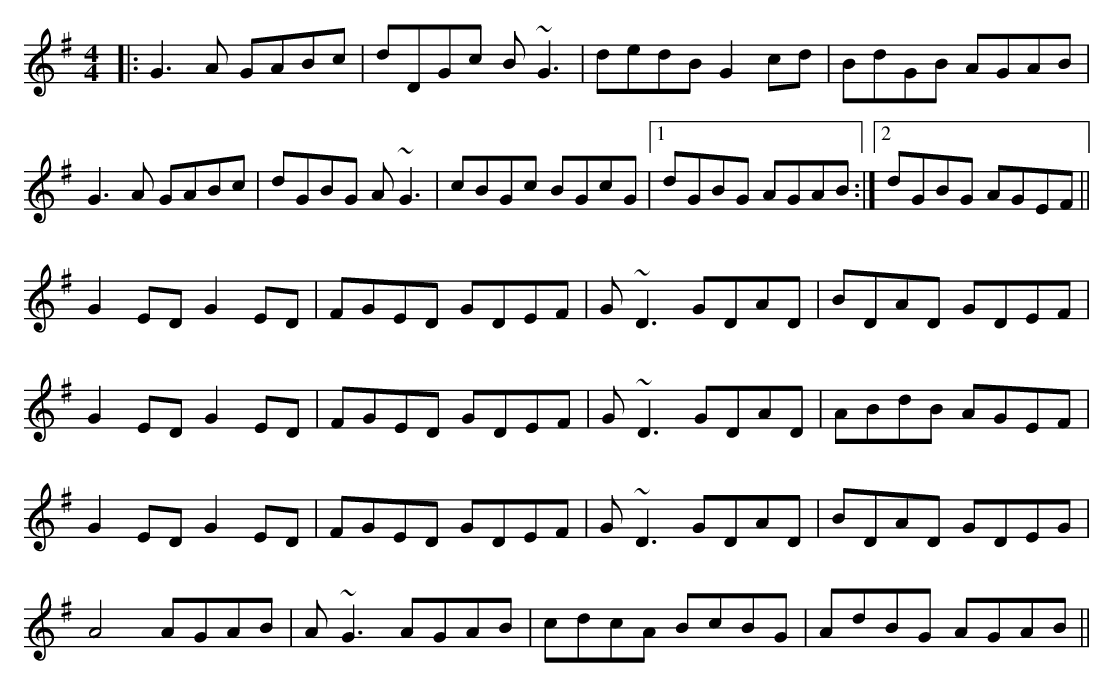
X:1
M:4/4
K:G
|:G3 A GABc|dDGc B~G3|dedB G2 cd|BdGB AGAB|
G3 A GABc|dGBG A~G3|cBGc BGcG|1 dGBG AGAB:|2 dGBG AGEF||
G2 ED G2 ED|FGED GDEF|G~D3 GDAD|BDAD GDEF|
G2 ED G2 ED|FGED GDEF|G~D3 GDAD|ABdB AGEF|
G2 ED G2 ED|FGED GDEF|G~D3 GDAD|BDAD GDEG|
A4 AGAB|A~G3 AGAB|cdcA BcBG|AdBG AGAB||
